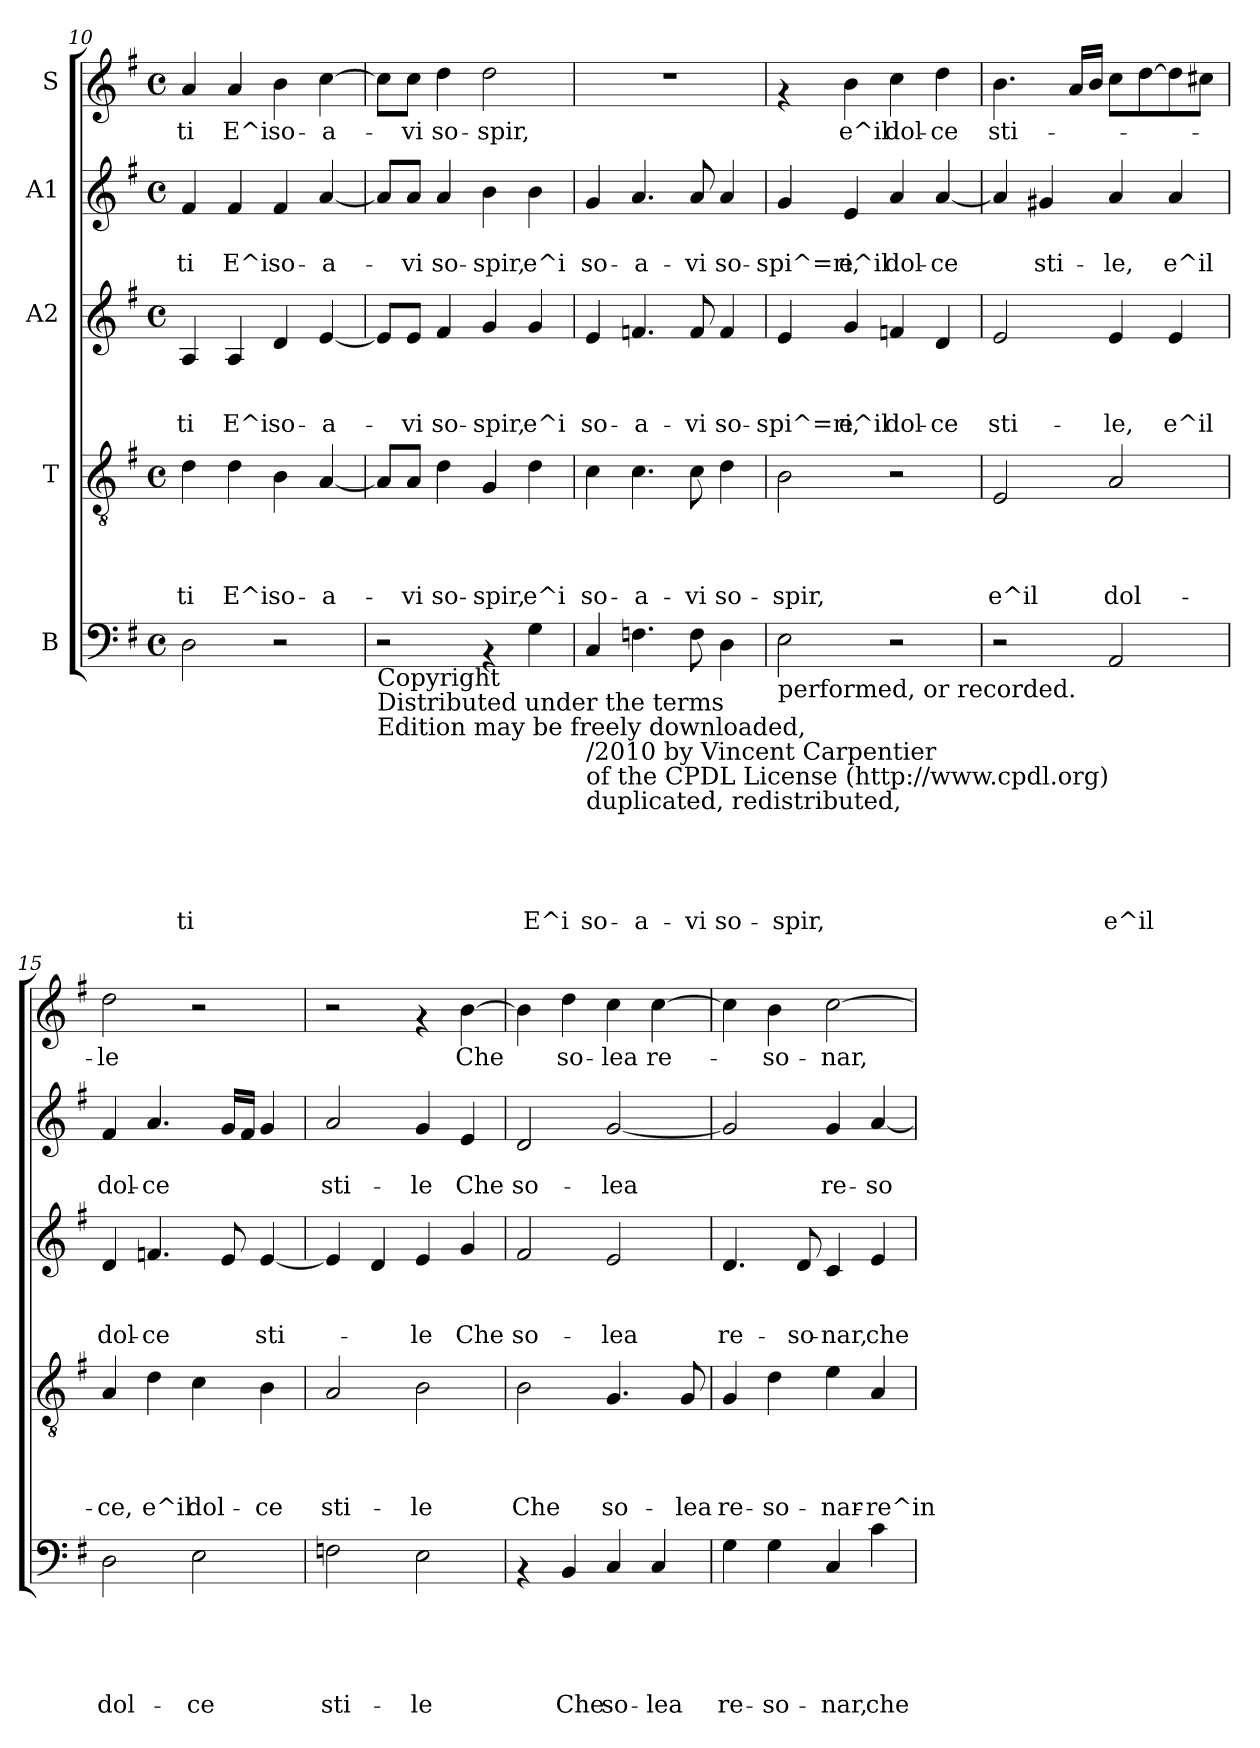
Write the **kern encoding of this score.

**kern	**text	**text	**text	**text	**text	**kern	**text	**text	**text	**text	**kern	**text	**text	**text	**kern	**text	**text	**kern	**text
*part5	*part5	*part5	*part5	*part5	*part5	*part4	*part4	*part4	*part4	*part4	*part3	*part3	*part3	*part3	*part2	*part2	*part2	*part1	*part1
*staff5	*staff5	*staff5	*staff5	*staff5	*staff5	*staff4	*staff4	*staff4	*staff4	*staff4	*staff3	*staff3	*staff3	*staff3	*staff2	*staff2	*staff2	*staff1	*staff1
*I"B	*	*	*	*	*	*I"T	*	*	*	*	*I"A2	*	*	*	*I"A1	*	*	*I"S	*
*clefF4	*	*	*	*	*	*clefGv2	*	*	*	*	*clefG2	*	*	*	*clefG2	*	*	*clefG2	*
*k[f#]	*	*	*	*	*	*k[f#]	*	*	*	*	*k[f#]	*	*	*	*k[f#]	*	*	*k[f#]	*
*G:	*	*	*	*	*	*G:	*	*	*	*	*G:	*	*	*	*G:	*	*	*G:	*
*M4/4	*	*	*	*	*	*M4/4	*	*	*	*	*M4/4	*	*	*	*M4/4	*	*	*M4/4	*
*met(c)	*	*	*	*	*	*met(c)	*	*	*	*	*met(c)	*	*	*	*met(c)	*	*	*met(c)	*
=10	=10	=10	=10	=10	=10	=10	=10	=10	=10	=10	=10	=10	=10	=10	=10	=10	=10	=10	=10
!	!	!	!	!	!LO:LY:b	!	!	!	!	!LO:LY:b	!	!	!	!LO:LY:b	!	!	!LO:LY:b	!	!LO:LY:b
2D\	.	.	.	.	-ti	4d\	.	.	.	-ti	4A/	.	.	-ti	4f#/	.	-ti	4a/	-ti
!	!	!	!	!	!	!	!	!	!	!LO:LY:b	!	!	!	!LO:LY:b	!	!	!LO:LY:b	!	!LO:LY:b
.	.	.	.	.	.	4d\	.	.	.	E^i	4A/	.	.	E^i	4f#/	.	E^i	4a/	E^i
!	!	!	!	!	!	!	!	!	!	!LO:LY:b	!	!	!	!LO:LY:b	!	!	!LO:LY:b	!	!LO:LY:b
2r	.	.	.	.	.	4B\	.	.	.	so-	4d/	.	.	so-	4f#/	.	so-	4b\	so-
!	!	!	!	!	!	!	!	!	!	!LO:LY:b	!	!	!	!LO:LY:b	!	!	!LO:LY:b	!	!LO:LY:b
.	.	.	.	.	.	[<4A/	.	.	.	-a-	[<4e/	.	.	-a-	[<4a/	.	-a-	[>4cc\	-a-
=11	=11	=11	=11	=11	=11	=11	=11	=11	=11	=11	=11	=11	=11	=11	=11	=11	=11	=11	=11
!LO:TX:b:t=Copyright	!	!	!	!	!	!	!	!	!	!	!	!	!	!	!	!	!	!	!
!LO:TX:b:t=Distributed under the terms	!	!	!	!	!	!	!	!	!	!	!	!	!	!	!	!	!	!	!
!LO:TX:b:t=Edition may be freely downloaded,	!	!	!	!	!	!	!	!	!	!	!	!	!	!	!	!	!	!	!
2r	.	.	.	.	.	8A/L]	.	.	.	.	8e/L]	.	.	.	8a/L]	.	.	8cc\L]	.
!	!	!	!	!	!	!	!	!	!	!LO:LY:b	!	!	!	!LO:LY:b	!	!	!LO:LY:b	!	!LO:LY:b
.	.	.	.	.	.	8A/J	.	.	.	-vi	8e/J	.	.	-vi	8a/J	.	-vi	8cc\J	-vi
!	!	!	!	!	!	!	!	!	!	!LO:LY:b	!	!	!	!LO:LY:b	!	!	!LO:LY:b	!	!LO:LY:b
.	.	.	.	.	.	4d\	.	.	.	so-	4f#/	.	.	so-	4a/	.	so-	4dd\	so-
!	!	!	!	!	!	!	!	!	!	!LO:LY:b	!	!	!	!LO:LY:b	!	!	!LO:LY:b	!	!LO:LY:b
4rAA	.	.	.	.	.	4G/	.	.	.	-spir,	4g/	.	.	-spir,	4b\	.	-spir,	2dd\	-spir,
!	!	!	!	!	!LO:LY:b	!	!	!	!	!LO:LY:b	!	!	!	!LO:LY:b	!	!	!LO:LY:b	!	!
4G\	.	.	.	.	E^i	4d\	.	.	.	e^i	4g/	.	.	e^i	4b\	.	e^i	.	.
=12	=12	=12	=12	=12	=12	=12	=12	=12	=12	=12	=12	=12	=12	=12	=12	=12	=12	=12	=12
!LO:TX:b:t=/2010 by Vincent Carpentier	!	!	!	!	!	!	!	!	!	!	!	!	!	!	!	!	!	!	!
!LO:TX:b:t=of the CPDL License (http&colon;//www.cpdl.org)	!	!	!	!	!	!	!	!	!	!	!	!	!	!	!	!	!	!	!
!LO:TX:b:t=duplicated, redistributed,	!	!	!	!	!	!	!	!	!	!	!	!	!	!	!	!	!	!	!
!	!	!	!	!	!LO:LY:b	!	!	!	!	!LO:LY:b	!	!	!	!LO:LY:b	!	!	!LO:LY:b	!	!
4C/	.	.	.	.	so-	4c\	.	.	.	so-	4e/	.	.	so-	4g/	.	so-	1r	.
!	!	!	!	!	!LO:LY:b	!	!	!	!	!LO:LY:b	!	!	!	!LO:LY:b	!	!	!LO:LY:b	!	!
4.Fn\	.	.	.	.	-a-	4.c\	.	.	.	-a-	4.fn/	.	.	-a-	4.a/	.	-a-	.	.
!	!	!	!	!	!LO:LY:b	!	!	!	!	!LO:LY:b	!	!	!	!LO:LY:b	!	!	!LO:LY:b	!	!
8F\	.	.	.	.	-vi	8c\	.	.	.	-vi	8f/	.	.	-vi	8a/	.	-vi	.	.
!	!	!	!	!	!LO:LY:b	!	!	!	!	!LO:LY:b	!	!	!	!LO:LY:b	!	!	!LO:LY:b	!	!
4D\	.	.	.	.	so-	4d\	.	.	.	so-	4f/	.	.	so-	4a/	.	so-	.	.
=13	=13	=13	=13	=13	=13	=13	=13	=13	=13	=13	=13	=13	=13	=13	=13	=13	=13	=13	=13
!LO:TX:b:t=performed, or recorded.	!	!	!	!	!	!	!	!	!	!	!	!	!	!	!	!	!	!	!
!	!	!	!	!	!LO:LY:b	!	!	!	!	!LO:LY:b	!	!	!	!LO:LY:b	!	!	!LO:LY:b	!	!
2E\	.	.	.	.	-spir,	2B\	.	.	.	-spir,	4e/	.	.	-spi^=ri,	4g/	.	-spi^=ri,	4rf	.
!	!	!	!	!	!	!	!	!	!	!	!	!	!	!LO:LY:b	!	!	!LO:LY:b	!	!LO:LY:b
.	.	.	.	.	.	.	.	.	.	.	4g/	.	.	e^il	4e/	.	e^il	4b\	e^il
!	!	!	!	!	!	!	!	!	!	!	!	!	!	!LO:LY:b	!	!	!LO:LY:b	!	!LO:LY:b
2r	.	.	.	.	.	2r	.	.	.	.	4fn/	.	.	dol-	4a/	.	dol-	4cc\	dol-
!	!	!	!	!	!	!	!	!	!	!	!	!	!	!LO:LY:b	!	!	!LO:LY:b	!	!LO:LY:b
.	.	.	.	.	.	.	.	.	.	.	4d/	.	.	-ce	[>4a/	.	-ce	4dd\	-ce
!!LO:PB:g=z
=14	=14	=14	=14	=14	=14	=14	=14	=14	=14	=14	=14	=14	=14	=14	=14	=14	=14	=14	=14
!	!	!	!	!	!	!	!	!	!	!LO:LY:b	!	!	!	!LO:LY:b	!	!	!	!	!LO:LY:b
2r	.	.	.	.	.	2E/	.	.	.	e^il	2e/	.	.	sti-	4a/]	.	.	4.b\	sti-
!	!	!	!	!	!	!	!	!	!	!	!	!	!	!	!	!	!LO:LY:b	!	!
.	.	.	.	.	.	.	.	.	.	.	.	.	.	.	4g#X/	.	sti-	.	.
.	.	.	.	.	.	.	.	.	.	.	.	.	.	.	.	.	.	16a/LL	.
.	.	.	.	.	.	.	.	.	.	.	.	.	.	.	.	.	.	16b/JJ	.
!	!	!	!	!	!LO:LY:b	!	!	!	!	!LO:LY:b	!	!	!	!LO:LY:b	!	!	!LO:LY:b	!	!
2AA/	.	.	.	.	e^il	2A/	.	.	.	dol-	4e/	.	.	-le,	4a/	.	-le,	8cc\L	.
.	.	.	.	.	.	.	.	.	.	.	.	.	.	.	.	.	.	[>8dd\	.
!	!	!	!	!	!	!	!	!	!	!	!	!	!	!LO:LY:b	!	!	!LO:LY:b	!	!
.	.	.	.	.	.	.	.	.	.	.	4e/	.	.	e^il	4a/	.	e^il	8dd\]	.
.	.	.	.	.	.	.	.	.	.	.	.	.	.	.	.	.	.	8cc#X\J	.
=15	=15	=15	=15	=15	=15	=15	=15	=15	=15	=15	=15	=15	=15	=15	=15	=15	=15	=15	=15
!	!	!	!	!	!LO:LY:b	!	!	!	!	!LO:LY:b	!	!	!	!LO:LY:b	!	!	!LO:LY:b	!	!LO:LY:b
2D\	.	.	.	.	dol-	4A/	.	.	.	-ce,	4d/	.	.	dol-	4f#/	.	dol-	2dd\	-le
!	!	!	!	!	!	!	!	!	!	!LO:LY:b	!	!	!	!LO:LY:b	!	!	!LO:LY:b	!	!
.	.	.	.	.	.	4d\	.	.	.	e^il	4.fn/	.	.	-ce	4.a/	.	-ce	.	.
!	!	!	!	!	!LO:LY:b	!	!	!	!	!LO:LY:b	!	!	!	!	!	!	!	!	!
2E\	.	.	.	.	-ce	4c\	.	.	.	dol-	.	.	.	.	.	.	.	2r	.
.	.	.	.	.	.	.	.	.	.	.	8e/	.	.	.	16g/LL	.	.	.	.
.	.	.	.	.	.	.	.	.	.	.	.	.	.	.	16f#/JJ	.	.	.	.
!	!	!	!	!	!	!	!	!	!	!LO:LY:b	!	!	!	!LO:LY:b	!	!	!	!	!
.	.	.	.	.	.	4B\	.	.	.	-ce	[<4e/	.	.	sti-	4g/	.	.	.	.
=16	=16	=16	=16	=16	=16	=16	=16	=16	=16	=16	=16	=16	=16	=16	=16	=16	=16	=16	=16
!	!	!	!	!	!LO:LY:b	!	!	!	!	!LO:LY:b	!	!	!	!	!	!	!LO:LY:b	!	!
2Fn\	.	.	.	.	sti-	2A/	.	.	.	sti-	4e/]	.	.	.	2a/	.	sti-	2r	.
.	.	.	.	.	.	.	.	.	.	.	4d/	.	.	.	.	.	.	.	.
!	!	!	!	!	!LO:LY:b	!	!	!	!	!LO:LY:b	!	!	!	!LO:LY:b	!	!	!LO:LY:b	!	!
2E\	.	.	.	.	-le	2B\	.	.	.	-le	4e/	.	.	-le	4g/	.	-le	4rf	.
!	!	!	!	!	!	!	!	!	!	!	!	!	!	!LO:LY:b	!	!	!LO:LY:b	!	!LO:LY:b
.	.	.	.	.	.	.	.	.	.	.	4g/	.	.	Che	4e/	.	Che	[>4b\	Che
=17	=17	=17	=17	=17	=17	=17	=17	=17	=17	=17	=17	=17	=17	=17	=17	=17	=17	=17	=17
!	!	!	!	!	!	!	!	!	!	!LO:LY:b	!	!	!	!LO:LY:b	!	!	!LO:LY:b	!	!
4rAA	.	.	.	.	.	2B\	.	.	.	Che	2f#/	.	.	so-	2d/	.	so-	4b\]	.
!	!	!	!	!	!LO:LY:b	!	!	!	!	!	!	!	!	!	!	!	!	!	!LO:LY:b
4BB/	.	.	.	.	Che	.	.	.	.	.	.	.	.	.	.	.	.	4dd\	so-
!	!	!	!	!	!LO:LY:b	!	!	!	!	!LO:LY:b	!	!	!	!LO:LY:b	!	!	!LO:LY:b	!	!LO:LY:b
4C/	.	.	.	.	so-	4.G/	.	.	.	so-	2e/	.	.	-lea	[<2g/	.	-lea	4cc\	-lea
!	!	!	!	!	!LO:LY:b	!	!	!	!	!	!	!	!	!	!	!	!	!	!LO:LY:b
4C/	.	.	.	.	-lea	.	.	.	.	.	.	.	.	.	.	.	.	[>4cc\	re-
!	!	!	!	!	!	!	!	!	!	!LO:LY:b	!	!	!	!	!	!	!	!	!
.	.	.	.	.	.	8G/	.	.	.	-lea	.	.	.	.	.	.	.	.	.
=18	=18	=18	=18	=18	=18	=18	=18	=18	=18	=18	=18	=18	=18	=18	=18	=18	=18	=18	=18
!	!	!	!	!	!LO:LY:b	!	!	!	!	!LO:LY:b	!	!	!	!LO:LY:b	!	!	!	!	!
4G\	.	.	.	.	re-	4G/	.	.	.	re-	4.d/	.	.	re-	2g/]	.	.	4cc\]	.
!	!	!	!	!	!LO:LY:b	!	!	!	!	!LO:LY:b	!	!	!	!	!	!	!	!	!LO:LY:b
4G\	.	.	.	.	-so-	4d\	.	.	.	-so-	.	.	.	.	.	.	.	4b\	-so-
!	!	!	!	!	!	!	!	!	!	!	!	!	!	!LO:LY:b	!	!	!	!	!
.	.	.	.	.	.	.	.	.	.	.	8d/	.	.	-so-	.	.	.	.	.
!	!	!	!	!	!LO:LY:b	!	!	!	!	!LO:LY:b	!	!	!	!LO:LY:b	!	!	!LO:LY:b	!	!LO:LY:b
4C/	.	.	.	.	-nar,	4e\	.	.	.	-nar-	4c/	.	.	-nar,	4g/	.	re-	[<2cc\	-nar,
!	!	!	!	!	!LO:LY:b	!	!	!	!	!LO:LY:b	!	!	!	!LO:LY:b	!	!	!LO:LY:b	!	!
4c\	.	.	.	.	che	4A/	.	.	.	-re^in	4e/	.	.	che	[<4a/	.	-so-	.	.
=	=	=	=	=	=	=	=	=	=	=	=	=	=	=	=	=	=	=	=
*-	*-	*-	*-	*-	*-	*-	*-	*-	*-	*-	*-	*-	*-	*-	*-	*-	*-	*-	*-
